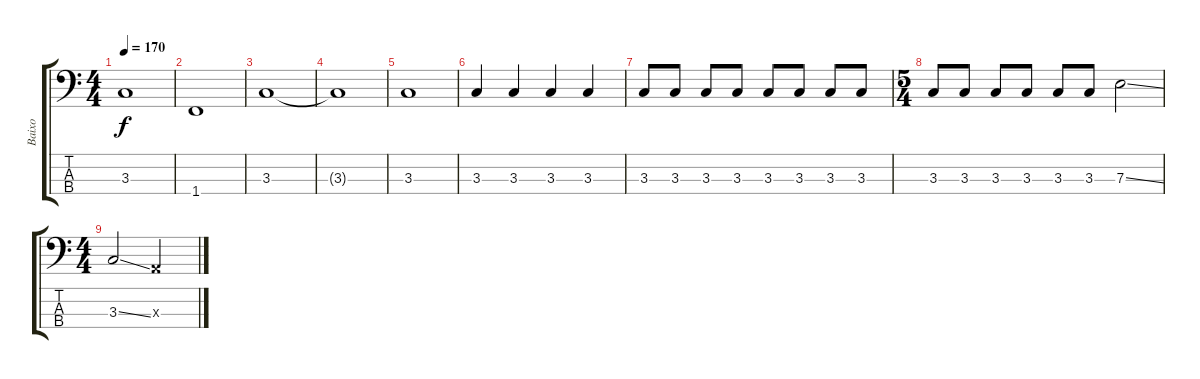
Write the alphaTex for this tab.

\track ("Baixo" "Baixo") {instrument electricbassfinger}
\staff {score tabs}
\tuning (G2 D2 A1 E1) {hide}
\ts (4 4)
\tempo 170
\clef f4
\ks c
3.3.1{dy f} |
1.4.1 |
3.3.1 |
3.3{t}.1 |
3.3.1 |
3.3.4 3.3.4 3.3.4 3.3.4 |
3.3.8 3.3.8 3.3.8 3.3.8 3.3.8 3.3.8 3.3.8 3.3.8 |
\ts (5 4)
3.3.8 3.3.8 3.3.8 3.3.8 3.3.8 3.3.8 7.3{ss}.2 |
\ts (4 4)
3.3{ss}.2 0.3{x}.2
